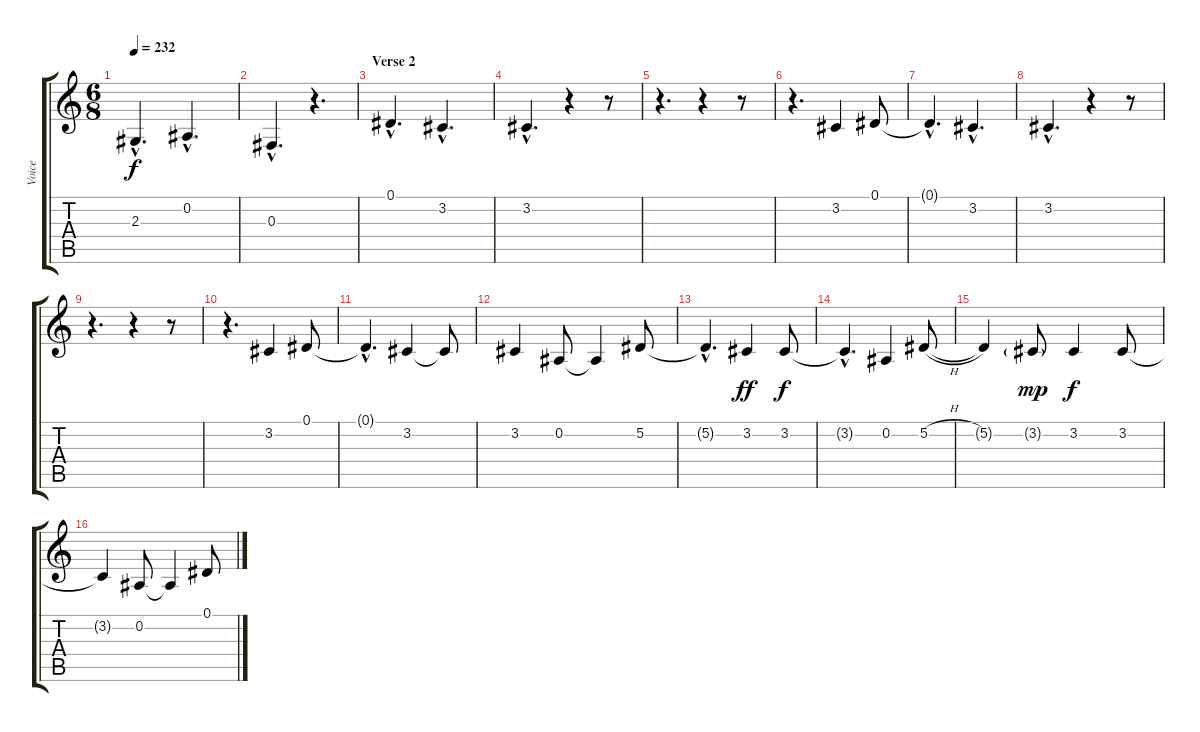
\track ("Voice" "Voice") {instrument tenorsax}
\staff {score tabs}
\tuning (Eb4 Bb3 Gb3 Db3 Ab2 Eb2) {hide}
\ts (6 8)
\tempo 232
\clef g2
\ks c
2.3{hac}.4{d dy f} 0.2{hac}.4{d} |
0.3{hac}.4{d} r.4{d} |
\section ("" "Verse 2")
0.1{hac}.4{d volume 16} 3.2{hac}.4{d} |
3.2{hac}.4{d} r.4 r.8 |
r.4{d} r.4 r.8 |
r.4{d} 3.2.4 0.1.8 |
0.1{hac t}.4{d} 3.2{hac}.4{d} |
3.2{hac}.4{d} r.4 r.8 |
r.4{d} r.4 r.8 |
r.4{d} 3.2.4 0.1.8 |
0.1{hac t}.4{d volume 16} 3.2.4 3.2{t}.8 |
3.2.4 0.2.8 0.2{t}.4 5.2.8 |
5.2{hac t}.4{d} 3.2.4{dy ff} 3.2.8{dy f} |
3.2{hac t}.4{d} 0.2.4 5.2{h}.8 |
5.2{t}.4 3.2{g}.8{dy mp} 3.2.4{dy f} 3.2.8 |
3.2{t}.4 0.2.8 0.2{t}.4 0.1.8
